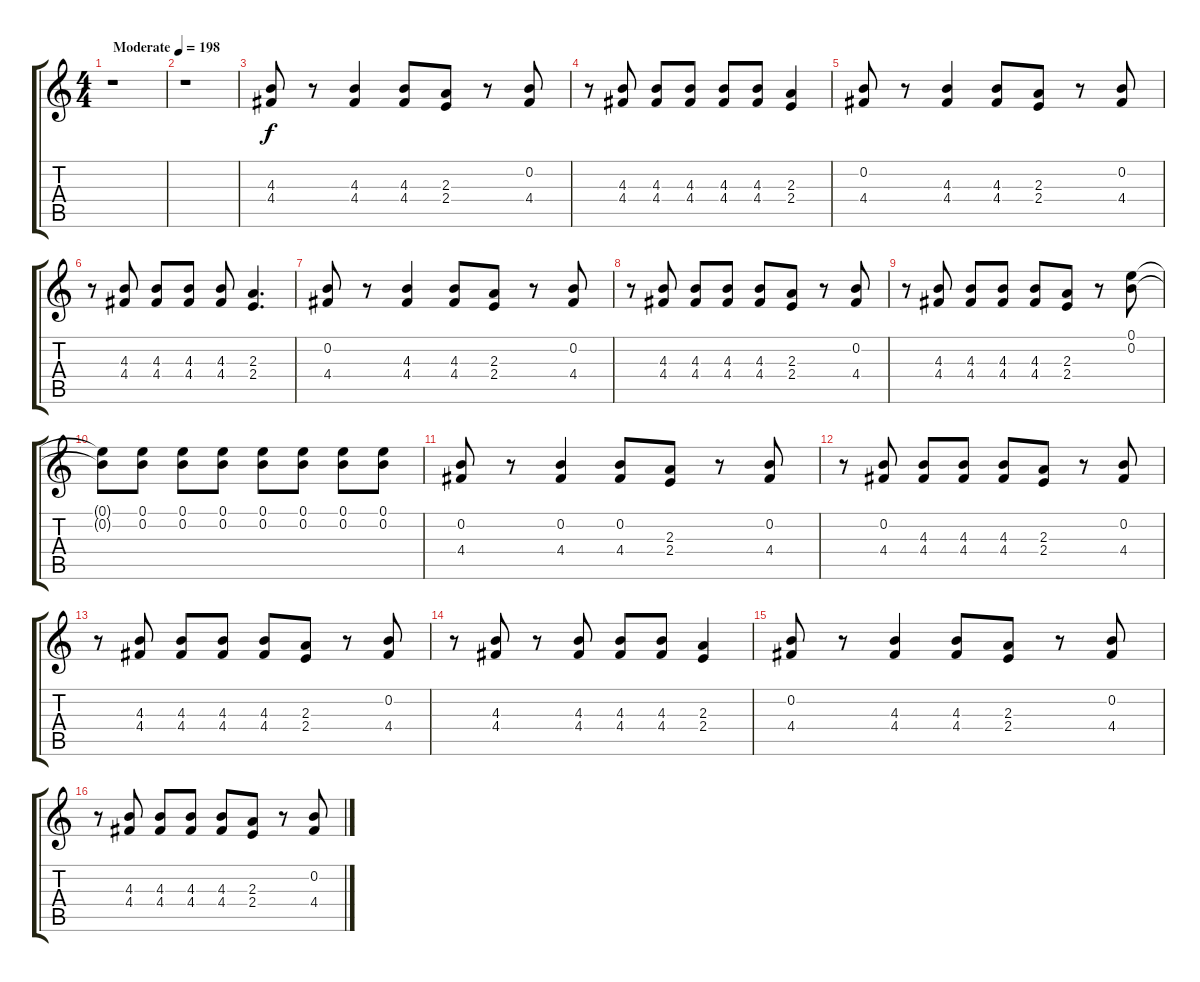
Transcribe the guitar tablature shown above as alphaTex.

\track "" {instrument overdrivenguitar}
\staff {score tabs}
\tuning (E4 B3 G3 D3 A2 E2) {hide}
\ts (4 4)
\tempo (198 "Moderate")
\clef g2
\ks c
r.1{dy f instrument overdrivenguitar} |
r.1 |
(4.3 4.4).8 r.8 (4.3 4.4).4 (4.3 4.4).8 (2.3 2.4).8 r.8 (0.2 4.4).8 |
r.8 (4.3 4.4).8 (4.3 4.4).8 (4.3 4.4).8 (4.3 4.4).8 (4.3 4.4).8 (2.3 2.4).4 |
(0.2 4.4).8 r.8 (4.3 4.4).4 (4.3 4.4).8 (2.3 2.4).8 r.8 (0.2 4.4).8 |
r.8 (4.3 4.4).8 (4.3 4.4).8 (4.3 4.4).8 (4.3 4.4).8 (2.3 2.4).4{d} |
(0.2 4.4).8 r.8 (4.3 4.4).4 (4.3 4.4).8 (2.3 2.4).8 r.8 (0.2 4.4).8 |
r.8 (4.3 4.4).8 (4.3 4.4).8 (4.3 4.4).8 (4.3 4.4).8 (2.3 2.4).8 r.8 (0.2 4.4).8 |
r.8 (4.3 4.4).8 (4.3 4.4).8 (4.3 4.4).8 (4.3 4.4).8 (2.3 2.4).8 r.8 (0.1 0.2).8 |
(0.1{t} 0.2{t}).8 (0.1 0.2).8 (0.1 0.2).8 (0.1 0.2).8 (0.1 0.2).8 (0.1 0.2).8 (0.1 0.2).8 (0.1 0.2).8 |
(0.2 4.4).8 r.8 (0.2 4.4).4 (0.2 4.4).8 (2.3 2.4).8 r.8 (0.2 4.4).8 |
r.8 (0.2 4.4).8 (4.3 4.4).8 (4.3 4.4).8 (4.3 4.4).8 (2.3 2.4).8 r.8 (0.2 4.4).8 |
r.8 (4.3 4.4).8 (4.3 4.4).8 (4.3 4.4).8 (4.3 4.4).8 (2.3 2.4).8 r.8 (0.2 4.4).8 |
r.8 (4.3 4.4).8 r.8 (4.3 4.4).8 (4.3 4.4).8 (4.3 4.4).8 (2.3 2.4).4 |
(0.2 4.4).8 r.8 (4.3 4.4).4 (4.3 4.4).8 (2.3 2.4).8 r.8 (0.2 4.4).8 |
r.8 (4.3 4.4).8 (4.3 4.4).8 (4.3 4.4).8 (4.3 4.4).8 (2.3 2.4).8 r.8 (0.2 4.4).8
